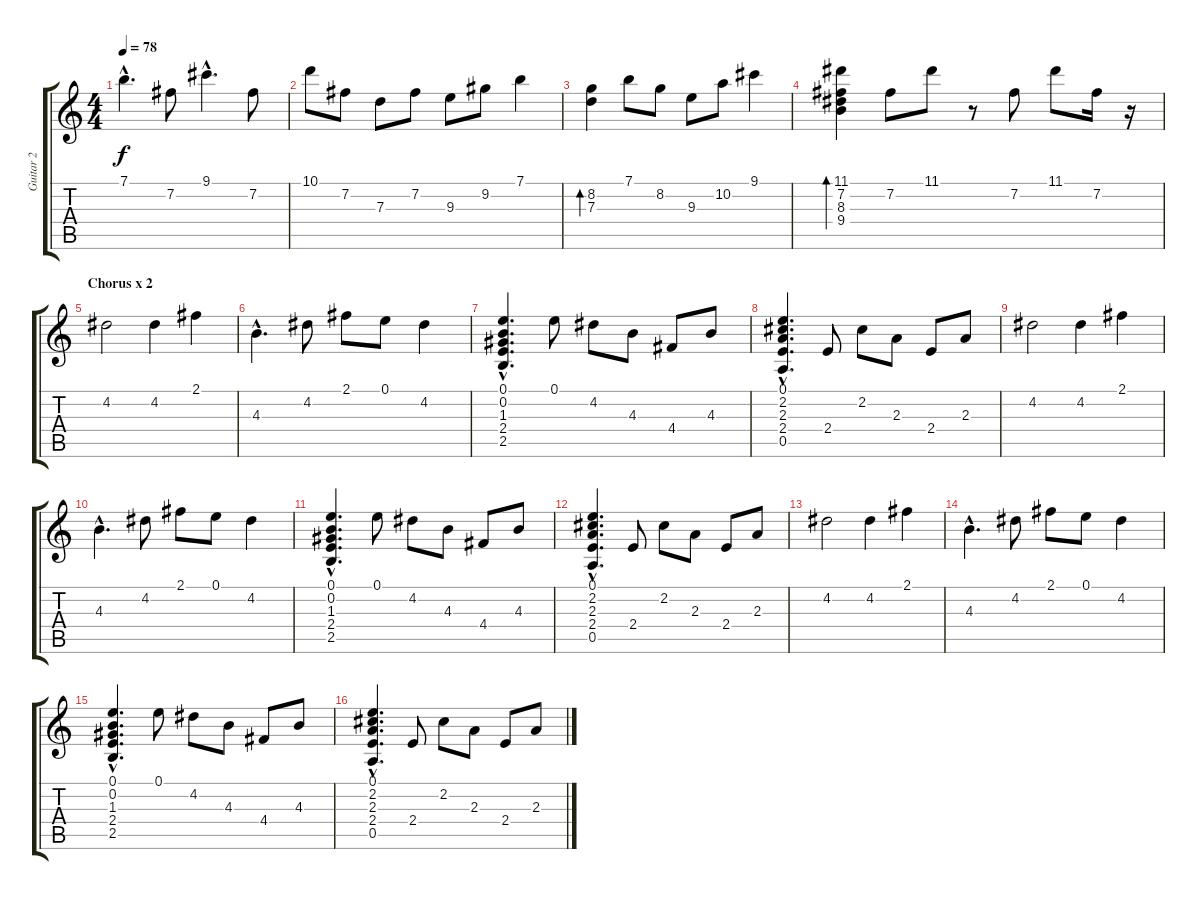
\track ("Guitar 2" "Guitar 2") {instrument electricguitarjazz}
\staff {score tabs}
\tuning (E4 B3 G3 D3 A2 E2) {hide}
\ts (4 4)
\tempo 78
\clef g2
\ks c
7.1{hac}.4{d dy f volume 10} 7.2.8 9.1{hac}.4{d} 7.2.8 |
10.1.8 7.2.8 7.3.8 7.2.8 9.3.8 9.2.8 7.1.4 |
(8.2 7.3).4{bd 120} 7.1.8 8.2.8 9.3.8 10.2.8 9.1.4 |
(11.1 7.2 8.3 9.4).4{bd 120} 7.2.8 11.1.8 r.8 7.2.8 11.1.8 7.2.16 r.16 |
\section ("" "Chorus x 2")
4.2.2{volume 5} 4.2.4 2.1.4 |
4.3{hac}.4{d} 4.2.8 2.1.8 0.1.8 4.2.4 |
(0.1{hac} 0.2{hac} 1.3{hac} 2.4{hac} 2.5{hac}).4{d} 0.1.8{volume 7} 4.2.8 4.3.8 4.4.8 4.3.8 |
(0.1{hac} 2.2{hac} 2.3{hac} 2.4{hac} 0.5{hac}).4{d volume 8} 2.4.8 2.2.8 2.3.8 2.4.8 2.3.8 |
4.2.2{volume 10} 4.2.4 2.1.4 |
4.3{hac}.4{d} 4.2.8 2.1.8 0.1.8 4.2.4 |
(0.1{hac} 0.2{hac} 1.3{hac} 2.4{hac} 2.5{hac}).4{d} 0.1.8 4.2.8 4.3.8 4.4.8 4.3.8 |
(0.1{hac} 2.2{hac} 2.3{hac} 2.4{hac} 0.5{hac}).4{d} 2.4.8 2.2.8 2.3.8 2.4.8 2.3.8 |
4.2.2{volume 5} 4.2.4 2.1.4 |
4.3{hac}.4{d} 4.2.8 2.1.8 0.1.8 4.2.4 |
(0.1{hac} 0.2{hac} 1.3{hac} 2.4{hac} 2.5{hac}).4{d} 0.1.8{volume 7} 4.2.8 4.3.8 4.4.8 4.3.8 |
(0.1{hac} 2.2{hac} 2.3{hac} 2.4{hac} 0.5{hac}).4{d volume 8} 2.4.8 2.2.8 2.3.8 2.4.8 2.3.8
